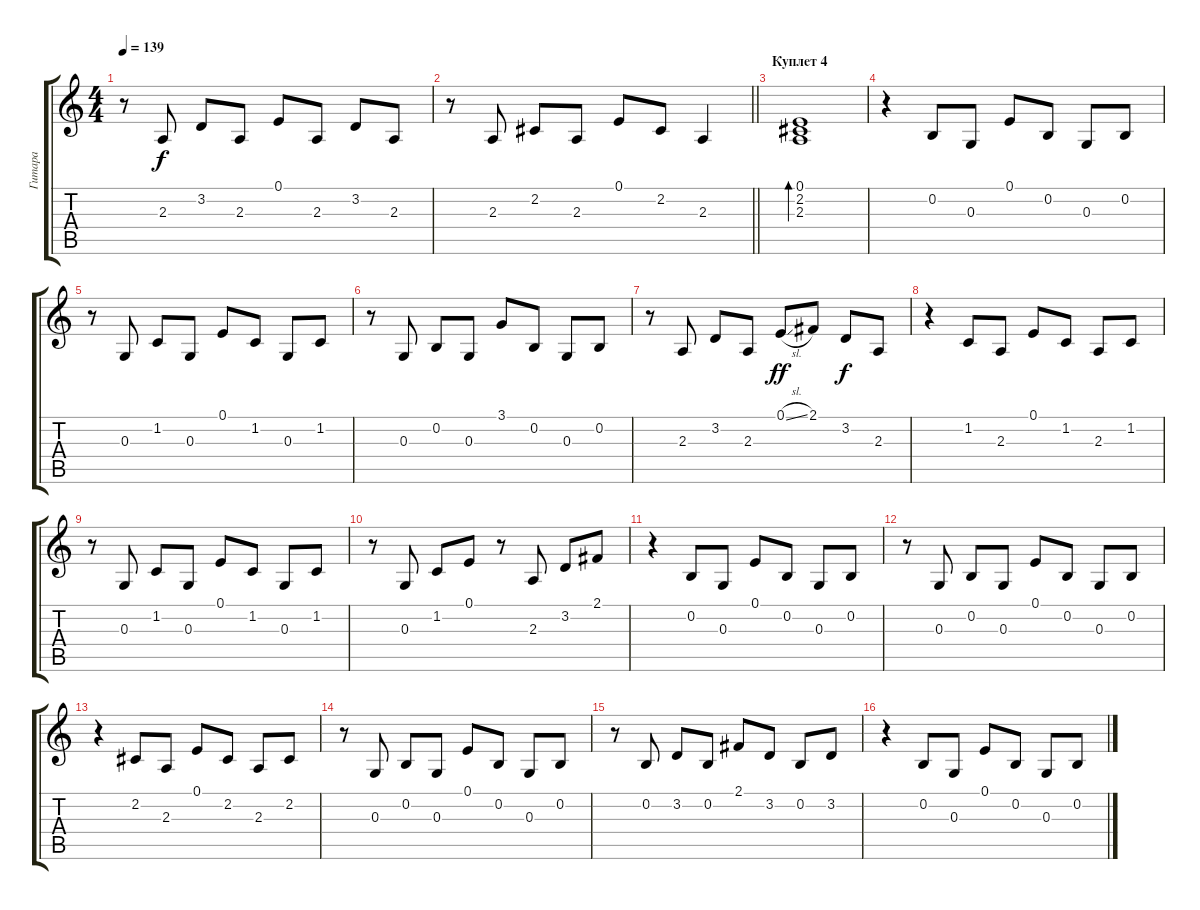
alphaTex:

\track ("Гитара" "Гитара") {instrument orchestralharp}
\staff {score tabs}
\tuning (E4 B3 G3 D3 A2 E2) {hide}
\ts (4 4)
\tempo 139
\clef g2
\ks c
r.8{dy f} 2.3.8 3.2.8 2.3.8 0.1.8 2.3.8 3.2.8 2.3.8 |
\barLineRight lightlight
r.8 2.3.8 2.2.8 2.3.8 0.1.8 2.2.8 2.3.4 |
\section ("" "Куплет 4")
(0.1 2.2 2.3).1{bd 480} |
r.4 0.2.8 0.3.8 0.1.8 0.2.8 0.3.8 0.2.8 |
r.8 0.3.8 1.2.8 0.3.8 0.1.8 1.2.8 0.3.8 1.2.8 |
r.8 0.3.8 0.2.8 0.3.8 3.1.8 0.2.8 0.3.8 0.2.8 |
r.8 2.3.8 3.2.8 2.3.8 0.1{sl}.8{dy ff} 2.1.8 3.2.8{dy f} 2.3.8 |
r.4 1.2.8 2.3.8 0.1.8 1.2.8 2.3.8 1.2.8 |
r.8 0.3.8 1.2.8 0.3.8 0.1.8 1.2.8 0.3.8 1.2.8 |
r.8 0.3.8 1.2.8 0.1.8 r.8 2.3.8 3.2.8 2.1.8 |
r.4 0.2.8 0.3.8 0.1.8 0.2.8 0.3.8 0.2.8 |
r.8 0.3.8 0.2.8 0.3.8 0.1.8 0.2.8 0.3.8 0.2.8 |
r.4 2.2.8 2.3.8 0.1.8 2.2.8 2.3.8 2.2.8 |
r.8 0.3.8 0.2.8 0.3.8 0.1.8 0.2.8 0.3.8 0.2.8 |
r.8 0.2.8 3.2.8 0.2.8 2.1.8 3.2.8 0.2.8 3.2.8 |
r.4 0.2.8 0.3.8 0.1.8 0.2.8 0.3.8 0.2.8
